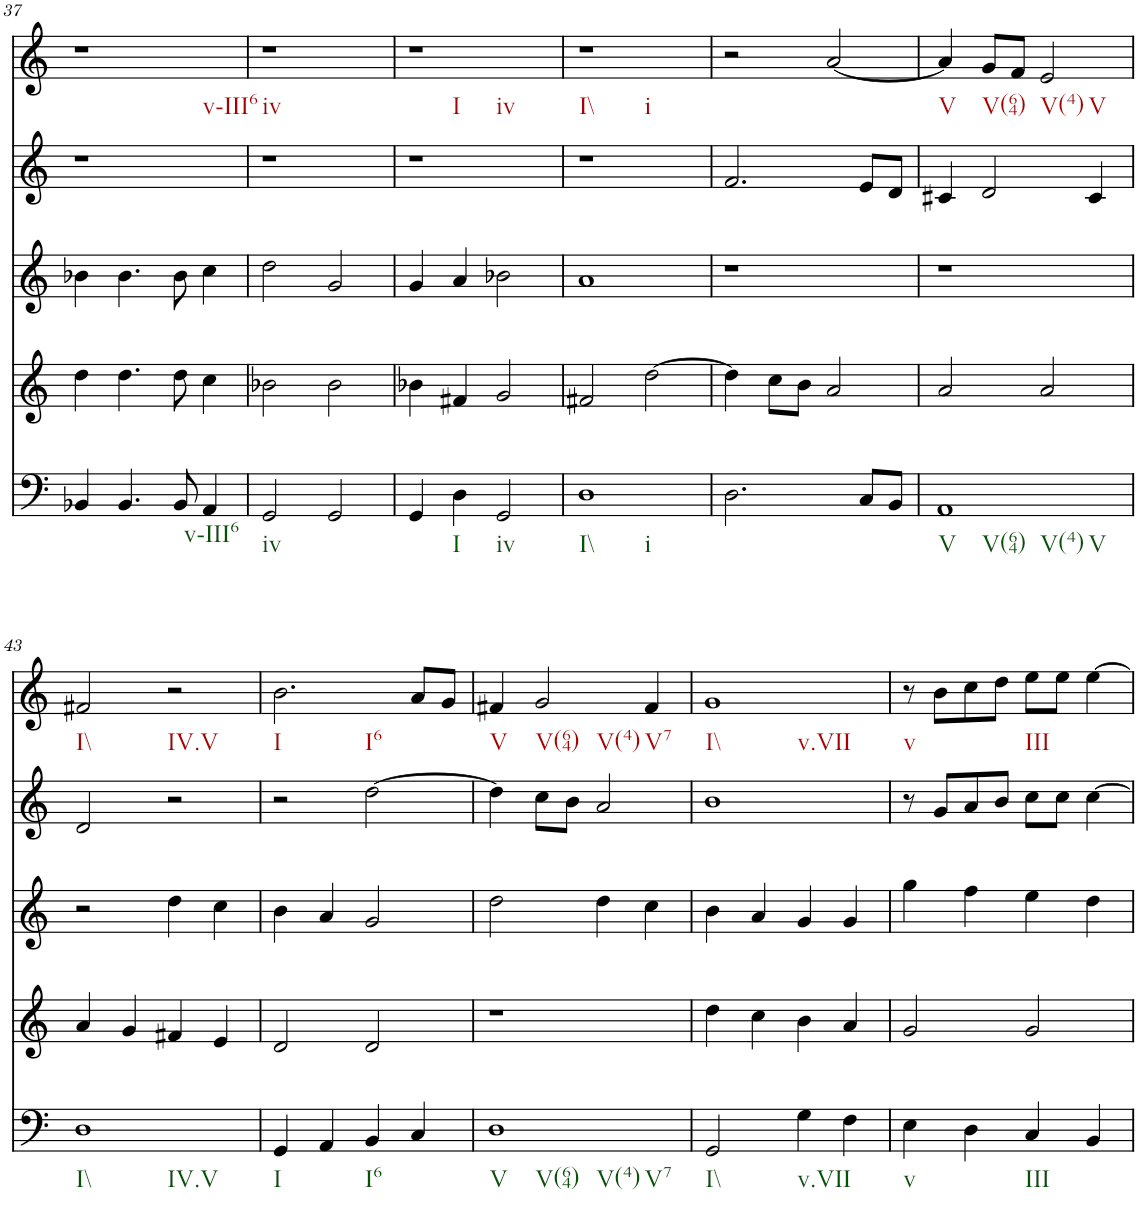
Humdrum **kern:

**kern	**kern	**kern	**kern	**kern
*part5	*part4	*part3	*part2	*part1
*staff5	*staff4	*staff3	*staff2	*staff1
*I"vox	*I"vox	*I"vox	*I"vox	*I"vox
!!LO:PB:g=z
*clefF4	*clefG2	*clefG2	*clefG2	*clefG2
*k[]	*k[]	*k[]	*k[]	*k[]
*M4/4	*M4/4	*M4/4	*M4/4	*M4/4
=37	=37	=37	=37	=37
4BB-X/	4dd\	4b-X\	1r	1r
4.BB-/	4.dd\	4.b-\	.	.
8BB-/	8dd\	8b-\	.	.
4AA/	4cc\	4cc\	.	.
=38	=38	=38	=38	=38
2GG/	2b-X\	2dd\	1r	1r
2GG/	2b-\	2g/	.	.
=39	=39	=39	=39	=39
4GG/	4b-X\	4g/	1r	1r
4D\	4f#X/	4a/	.	.
2GG/	2g/	2b-X\	.	.
=40	=40	=40	=40	=40
1D	2f#X/	1a	1r	1r
.	[2dd\	.	.	.
=41	=41	=41	=41	=41
2.D\	4dd\]	1r	2.f/	2r
.	8cc\L	.	.	.
.	8b\J	.	.	.
.	2a/	.	.	[2a/
8C/L	.	.	8e/L	.
8BB/J	.	.	8d/J	.
=42	=42	=42	=42	=42
1AA	2a/	1r	4c#X/	4a/]
.	.	.	2d/	8g/L
.	.	.	.	8f/J
.	2a/	.	.	2e/
.	.	.	4c#/	.
!!LO:LB:g=z
=43	=43	=43	=43	=43
1D	4a/	2r	2d/	2f#X/
.	4g/	.	.	.
.	4f#X/	4dd\	2r	2r
.	4e/	4cc\	.	.
=44	=44	=44	=44	=44
4GG/	2d/	4b\	2r	2.b\
4AA/	.	4a/	.	.
4BB/	2d/	2g/	[2dd\	.
4C/	.	.	.	8a/L
.	.	.	.	8g/J
=45	=45	=45	=45	=45
1D	1r	2dd\	4dd\]	4f#X/
.	.	.	8cc\L	2g/
.	.	.	8b\J	.
.	.	4dd\	2a/	.
.	.	4cc\	.	4f#/
=46	=46	=46	=46	=46
2GG/	4dd\	4b\	1b	1g
.	4cc\	4a/	.	.
4G\	4b\	4g/	.	.
4F\	4a/	4g/	.	.
=47	=47	=47	=47	=47
4E\	2g/	4gg\	8r	8r
.	.	.	8g/L	8b\L
4D\	.	4ff\	8a/	8cc\
.	.	.	8b/J	8dd\J
4C/	2g/	4ee\	8cc\L	8ee\L
.	.	.	8cc\J	8ee\J
4BB/	.	4dd\	[4cc\	[4ee\
=	=	=	=	=
*-	*-	*-	*-	*-
